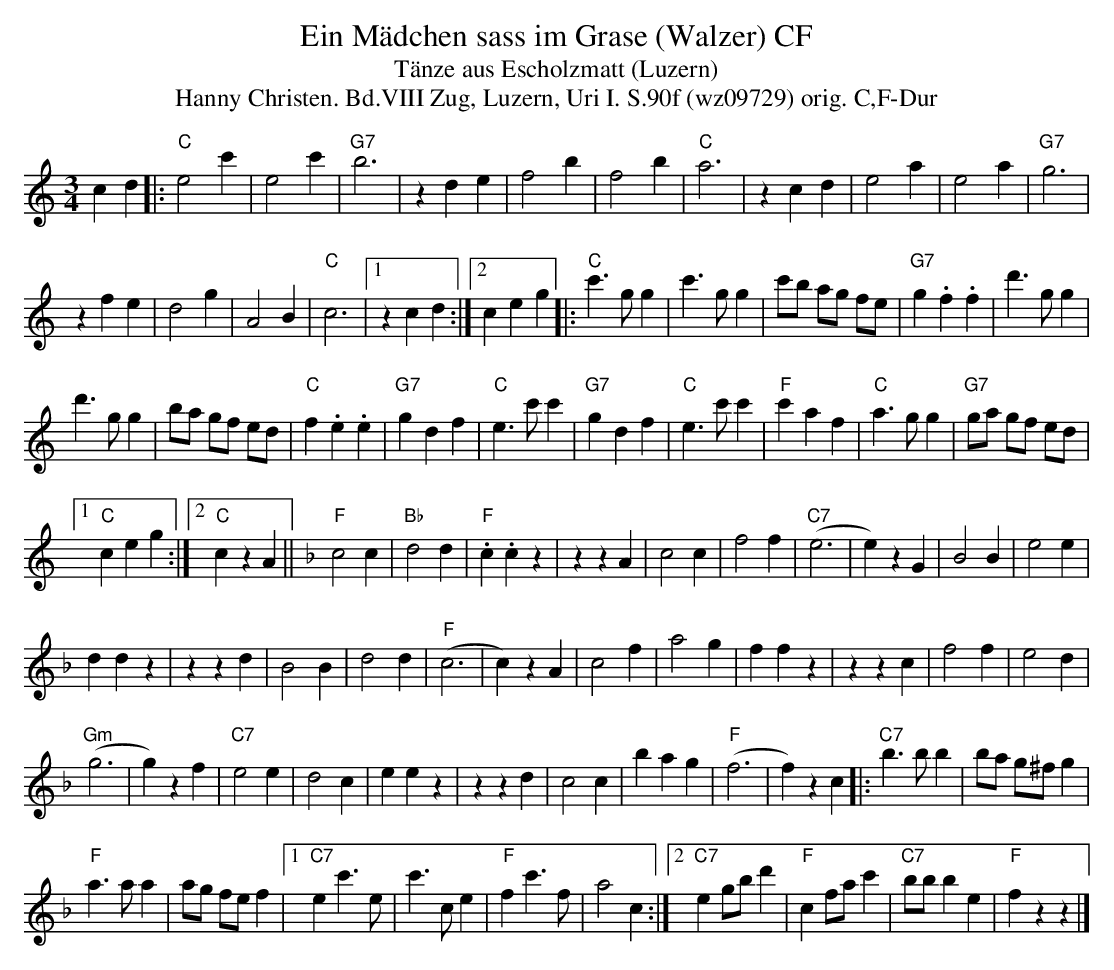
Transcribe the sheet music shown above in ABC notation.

X:1
T: Ein M\"adchen sass im Grase (Walzer) CF
T: Tänze aus Escholzmatt (Luzern)
T:Hanny Christen. Bd.VIII Zug, Luzern, Uri I. S.90f (wz09729) orig. C,F-Dur
M:3/4
L:1/4
K:C
cd |: "C"e2c' | e2c' | "G7"b3 | z de | f2b | f2b | "C"a3 | zcd | e2a | e2a | "G7"g3 |
zfe | d2g | A2B | "C"c3 |1 zcd :|2 ceg |: "C"c'>g g | c'>gg | c'/b/ a/g/ f/e/ | "G7"g.f.f | d'>gg |
d'>gg | b/a/ g/f/ e/d/ | "C"f.e.e | "G7"gdf | "C"e>c'c' | "G7"gdf | "C"e>c'c' | "F"c'af | "C"a>gg | "G7"g/a/ g/f/ e/d/ |1
"C"ceg :|2 "C"czA || [K:F] "F"c2c | "Bb"d2d | "F".c.cz | zzA | c2c | f2f | "C7"(e3 | e)zG | B2B | e2e |
ddz | zzd | B2B | d2d | "F"(c3 | c)zA | c2f | a2g | ffz | zzc | f2f | e2d |
"Gm"(g3 | g)zf | "C7"e2e | d2c | eez | zzd | c2c | bag | "F"(f3 | f)zc |: "C7"b>bb | b/a/ g/^f/ g |
"F"a>a a | a/g/ f/e/ f |1 "C7"ec'>e | c'>ce | "F"fc'>f | a2c :|2 "C7"e g/b/ d' | "F"c f/a/ c' | "C7"b/b/be | "F"fzz |]
